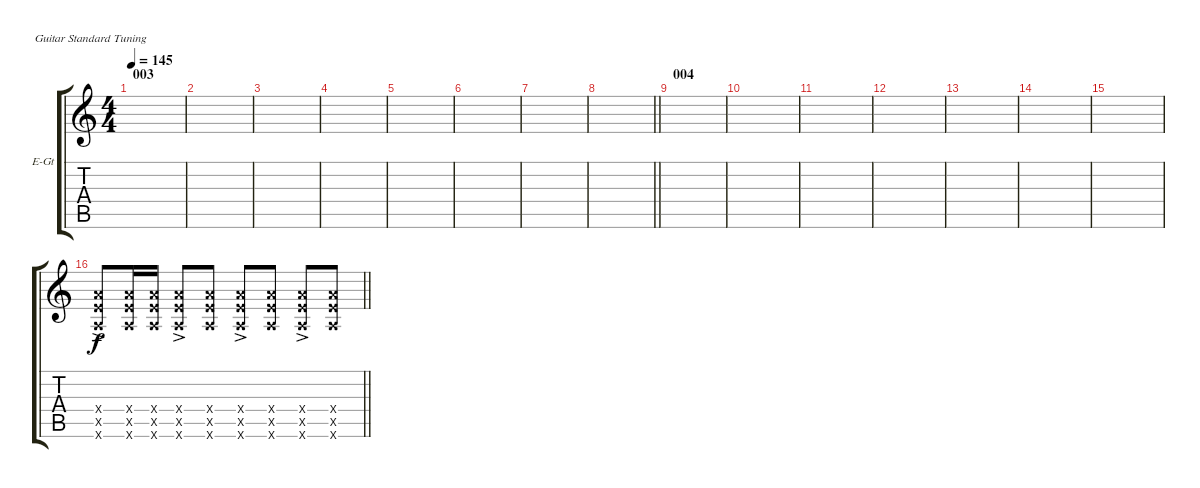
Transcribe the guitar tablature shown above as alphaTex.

\bracketExtendMode groupsimilarinstruments
\firstSystemTrackNameOrientation horizontal
\otherSystemsTrackNameOrientation horizontal
\track ("guitar distortion (Rodion Kravkl)" "E-Gt") {instrument electricguitarclean}
\staff {score tabs}
\tuning (E4 B3 G3 D3 A2 E2)
\ts (4 4)
\section ("" "003")
\tempo 145
\clef g2
\scale
0.333333
\ks aminor
|
\scale
0.333333 |
\scale
0.333333 |
\scale
0.333333 |
\scale
0.333333 |
\scale
0.333333 |
\scale
0.333333 |
\scale
0.333333
\barLineRight lightlight
|
\section ("" "004")
\scale
0.333333 |
\scale
0.333333 |
\scale
0.333333 |
\scale
0.333333 |
\scale
0.333333 |
\scale
0.333333 |
\scale
0.333333 |
\scale
0.333333
\barLineRight lightlight
(5.6{ac x} 7.5{ac x} 7.4{ac x}).8 (5.6{x} 7.5{x} 7.4{x}).16 (5.6{x} 7.5{x} 7.4{x}).16 (5.6{ac x} 7.5{ac x} 7.4{ac x}).8 (5.6{x} 7.5{x} 7.4{x}).8 (5.6{ac x} 7.5{ac x} 7.4{ac x}).8 (5.6{x} 7.5{x} 7.4{x}).8 (5.6{ac x} 7.5{ac x} 7.4{ac x}).8 (5.6{x} 7.5{x} 7.4{x}).8
